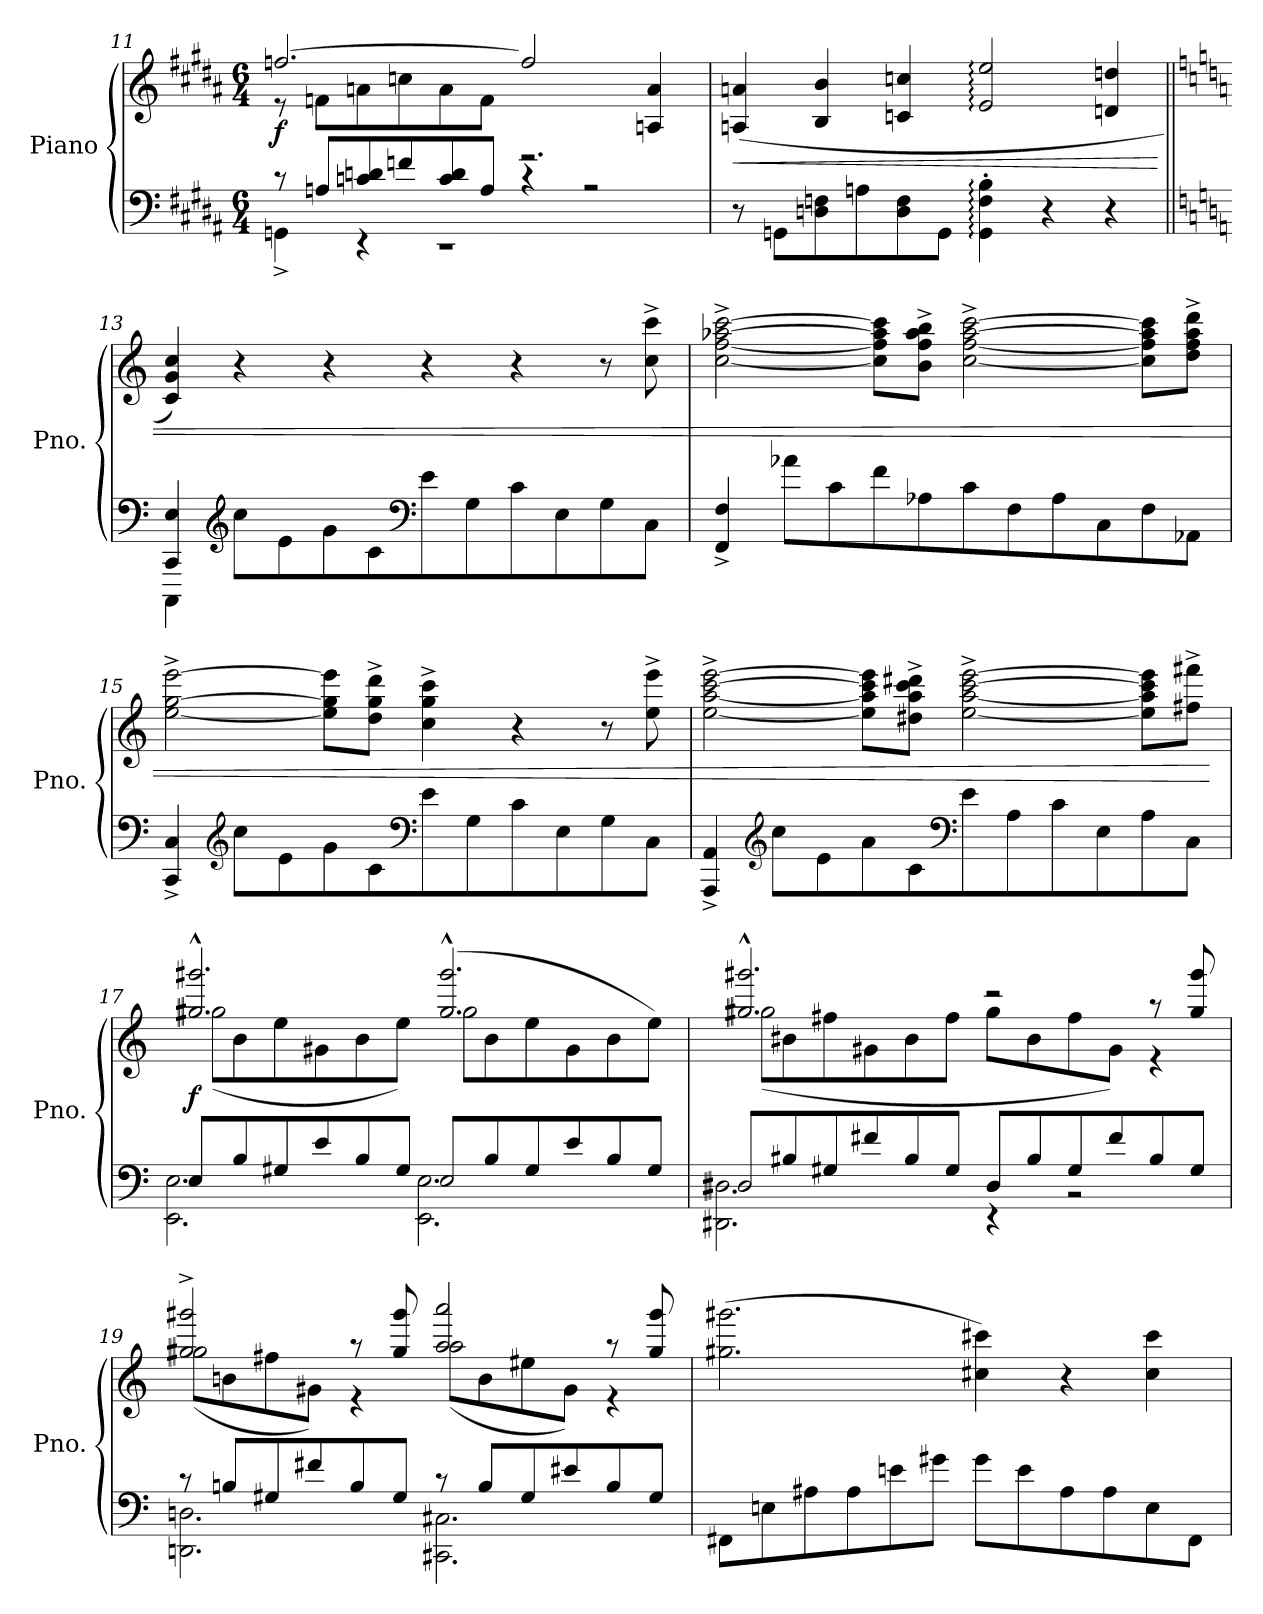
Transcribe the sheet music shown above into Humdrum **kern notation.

**kern	**kern	**dynam
*part1	*part1	*part1
*staff2	*staff1	*staff1/2
*I"Piano	*	*
*I'Pno.	*	*
*clefF4	*clefG2	*
*k[f#c#g#d#a#]	*k[f#c#g#d#a#]	*
*M6/4	*M6/4	*
=11	=11	=11
*^	*^	*
!	!	!	!	!LO:DY:b
8r	4GGn^\	[2.ffn/	8r	f
8An/L	.	.	8fn\L	.
8cn/ 8dn/	4r	.	8an\	.
8fn/	.	.	8ccn\	.
8c/ 8d/	1r	.	8a\	.
8A/J	.	.	8f\J	.
4r	.	2ff/]	2.r	.
2r	.	.	.	.
.	.	4An/ 4a/	.	.
*v	*v	*	*	*
*	*v	*v	*
=12	=12	=12
!	!	!LO:HP:b
8r	(<4An/ 4an/	<
8GGn\L	.	.
8Dn\ 8Fn\	4B/ 4b/	.
8An\	.	.
8D\ 8F\	4cn/ 4ccn/	.
8GG\J	.	.
4GG\:' 4F\:' 4B\:'	2e/: 2ee/:	.
4r	.	.
4r	4dn/ 4ddn/	.
!!LO:PB:g=z
=13||	=13||	=13||
*k[]	*k[]	*
*^	*	*
4CC/ 4E/	4CCC\	4c/ 4g/ 4cc/)	.
*clefG2	*	*	*
8cc\L	1ryy	4r	.
8e\	.	.	.
8g\	.	4r	.
8c\	.	.	.
*clefF4	*	*	*
8e\	.	4r	.
8G\	.	.	.
8c\	.	4r	.
8E\	.	.	.
8G\	4ryy	8r	.
8C\J	.	8cc\^ 8ccc\^	.
*v	*v	*	*
=14	=14	=14
4FF/^ 4F/^	[2cc\^ [2ff\^ [2aa-X\^ [2ccc\^	.
8a-X\L	.	.
8c\	.	.
8f\	8cc\] 8ff\] 8aa-\] 8ccc\]L	.
8A-X\	8b\^ 8ff\^ 8aa-\^ 8bb\^J	.
8c\	[2cc\^ [2ff\^ [2aa-\^ [2ccc\^	.
8F\	.	.
8A-\	.	.
8C\	.	.
8F\	8cc\] 8ff\] 8aa-\] 8ccc\]L	.
8AA-X\J	8dd\^ 8ff\^ 8aa-\^ 8ddd\^J	.
=15	=15	=15
4CC/^ 4C/^	[2ee\^ [2gg\^ [2eee\^	.
*clefG2	*	*
8cc\L	.	.
8e\	.	.
8g\	8ee\] 8gg\] 8eee\]L	.
8c\	8dd\^ 8gg\^ 8ddd\^J	.
*clefF4	*	*
8e\	4cc\^ 4gg\^ 4ccc\^	.
8G\	.	.
8c\	4r	.
8E\	.	.
8G\	8r	.
8C\J	8ee\^ 8eee\^	.
!!LO:LB:g=z
=16	=16	=16
4AAA/^ 4AA/^	[2ee\^ [2aa\^ [2ccc\^ [2eee\^	.
*clefG2	*	*
8cc\L	.	.
8e\	.	.
8a\	8ee\] 8aa\] 8ccc\] 8eee\]L	.
8c\	8dd#X\^ 8aa\^ 8ccc\^ 8ddd#X\^J	.
*clefF4	*	*
8e\	[2ee\^ [2aa\^ [2ccc\^ [2eee\^	.
8A\	.	.
8c\	.	.
8E\	.	.
8A\	8ee\] 8aa\] 8ccc\] 8eee\]L	.
8C\J	8ff#X\^ 8fff#X\^J	.
.	.	[
=17	=17	=17
*	*^	*
!LO:N:head=open	!	!LO:N:head=open	!LO:DY:b
*^	*	*	*
8E/L	2.EE\ 2.E\	2.gg#X/^^ 2.ggg#X/^^	(>8gg#\L	f
8B/	.	.	8b\	.
8G#X/	.	.	8ee\	.
8e/	.	.	8g#X\	.
8B/	.	.	8b\	.
8G#/J	.	.	8ee\J)	.
!LO:N:head=open	!	!	!LO:N:head=open	!
8E/L	2.EE\ 2.E\	(>2.gg#/^^ 2.ggg#/^^	8gg#\L	.
8B/	.	.	8b\	.
8G#/	.	.	8ee\	.
8e/	.	.	8g#\	.
8B/	.	.	8b\	.
8G#/J	.	.	8ee\J)	.
=18	=18	=18	=18	=18
!LO:N:head=open	!	!	!LO:N:head=open	!
8D#X/L	2.DD#X\ 2.D#\	2.gg#X/^^ 2.ggg#X/^^	(>8gg#\L	.
8B#X/	.	.	8b#X\	.
8G#X/	.	.	8ff#X\	.
8f#X/	.	.	8g#X\	.
8B#/	.	.	8b#\	.
8G#/J	.	.	8ff#\J	.
8D#/L	4r	2r	8gg#\L	.
8B#/	.	.	8b#\	.
8G#/	2r	.	8ff#\	.
8f#/	.	.	8g#\J)	.
8B#/	.	8r	4r	.
8G#/J	.	8gg#/ 8ggg#/	.	.
!!LO:LB:g=z	!!
=19	=19	=19	=19	=19
!	!	!	!LO:N:head=open	!
8r	2.DDn\ 2.Dn\	2gg#X/^ 2ggg#X/^	(>8gg#\L	.
8Bn/L	.	.	8bn\	.
8G#X/	.	.	8ff#X\	.
8f#X/	.	.	8g#X\J)	.
8B/	.	8r	4r	.
8G#/J	.	8gg#/ 8ggg#/	.	.
!	!	!	!LO:N:head=open	!
8r	2.CC#X\ 2.C#X\	2aa/ 2aaa/	(>8aa\L	.
8B/L	.	.	8b\	.
8G#/	.	.	8ee#X\	.
8e#X/	.	.	8g#\J)	.
8B/	.	8r	4r	.
8G#/J	.	8gg#/ 8ggg#/	.	.
*v	*v	*	*	*
*	*v	*v	*
=20	=20	=20
8FF#X\L	(>2.gg#X\ 2.ggg#X\	.
8En\	.	.
8A#X\	.	.
8A#\	.	.
8en\	.	.
8g#X\J	.	.
8g#\L	4cc#X\ 4ccc#X\)	.
8e\	.	.
8A#\	4r	.
8A#\	.	.
8E\	4cc#\ 4ccc#\	.
8FF#\J	.	.
=	=	=
*-	*-	*-
